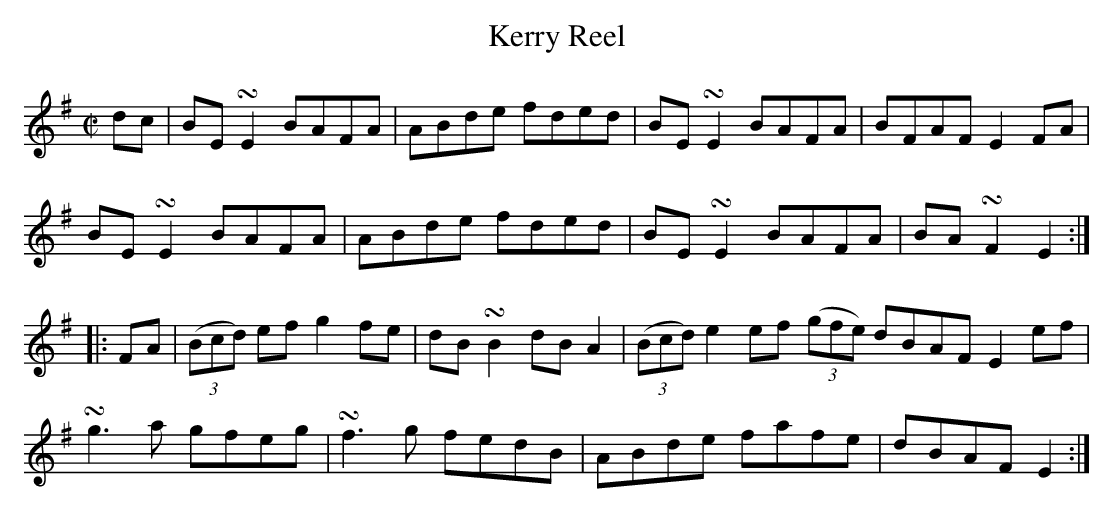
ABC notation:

X:1
U: ~ = !turn!
T:Kerry Reel
L:1/8
M:C|
K:EAeo
dc | BE ~E2 BAFA | ABde fded | BE ~E2 BAFA | BFAF E2 FA |
BE ~E2 BAFA | ABde fded | BE ~E2 BAFA | BA ~F2 E2 ::
FA | ((3Bcd) ef g2 fe | dB ~B2 dB A2 | ((3Bcd) e2 ef ((3gfe) dBAF E2 ef |
~g3 a gfeg | ~f3 g fedB | ABde fafe | dBAF E2 :|]
